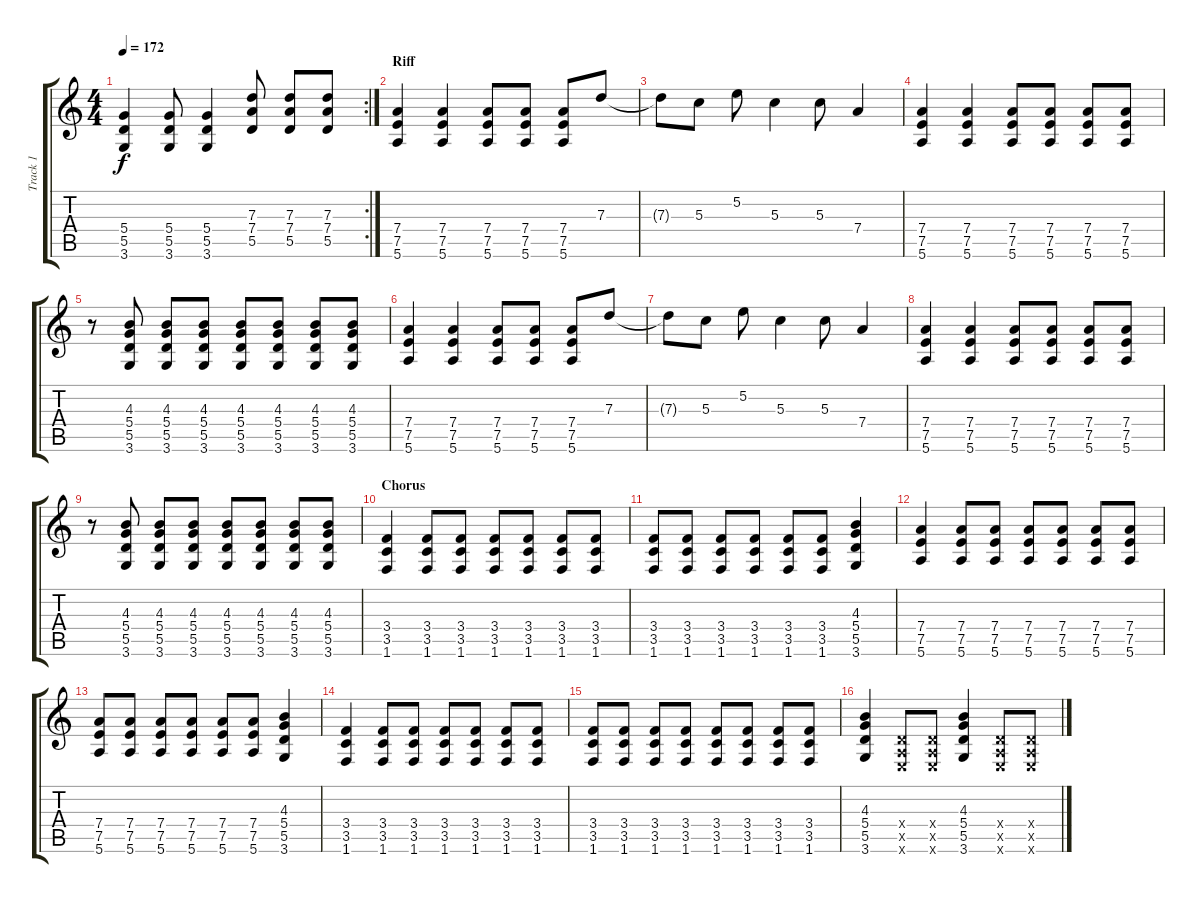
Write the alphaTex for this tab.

\track ("Track 1" "Track 1") {instrument overdrivenguitar}
\staff {score tabs}
\tuning (E4 B3 G3 D3 A2 E2) {hide}
\rc 2
\ts (4 4)
\tempo 172
\clef g2
\ks c
(5.4 5.5 3.6).4{dy f} (5.4 5.5 3.6).8 (5.4 5.5 3.6).4 (7.3 7.4 5.5).8 (7.3 7.4 5.5).8 (7.3 7.4 5.5).8 |
\section ("" "Riff")
(7.4 7.5 5.6).4 (7.4 7.5 5.6).4 (7.4 7.5 5.6).8 (7.4 7.5 5.6).8 (7.4 7.5 5.6).8 7.3.8 |
7.3{t}.8 5.3.8 5.2.8 5.3.4 5.3.8 7.4.4 |
(7.4 7.5 5.6).4 (7.4 7.5 5.6).4 (7.4 7.5 5.6).8 (7.4 7.5 5.6).8 (7.4 7.5 5.6).8 (7.4 7.5 5.6).8 |
r.8 (4.3 5.4 5.5 3.6).8 (4.3 5.4 5.5 3.6).8 (4.3 5.4 5.5 3.6).8 (4.3 5.4 5.5 3.6).8 (4.3 5.4 5.5 3.6).8 (4.3 5.4 5.5 3.6).8 (4.3 5.4 5.5 3.6).8 |
(7.4 7.5 5.6).4 (7.4 7.5 5.6).4 (7.4 7.5 5.6).8 (7.4 7.5 5.6).8 (7.4 7.5 5.6).8 7.3.8 |
7.3{t}.8 5.3.8 5.2.8 5.3.4 5.3.8 7.4.4 |
(7.4 7.5 5.6).4 (7.4 7.5 5.6).4 (7.4 7.5 5.6).8 (7.4 7.5 5.6).8 (7.4 7.5 5.6).8 (7.4 7.5 5.6).8 |
r.8 (4.3 5.4 5.5 3.6).8 (4.3 5.4 5.5 3.6).8 (4.3 5.4 5.5 3.6).8 (4.3 5.4 5.5 3.6).8 (4.3 5.4 5.5 3.6).8 (4.3 5.4 5.5 3.6).8 (4.3 5.4 5.5 3.6).8 |
\section ("" "Chorus")
(3.4 3.5 1.6).4 (3.4 3.5 1.6).8 (3.4 3.5 1.6).8 (3.4 3.5 1.6).8 (3.4 3.5 1.6).8 (3.4 3.5 1.6).8 (3.4 3.5 1.6).8 |
(3.4 3.5 1.6).8 (3.4 3.5 1.6).8 (3.4 3.5 1.6).8 (3.4 3.5 1.6).8 (3.4 3.5 1.6).8 (3.4 3.5 1.6).8 (4.3 5.4 5.5 3.6).4 |
(7.4 7.5 5.6).4 (7.4 7.5 5.6).8 (7.4 7.5 5.6).8 (7.4 7.5 5.6).8 (7.4 7.5 5.6).8 (7.4 7.5 5.6).8 (7.4 7.5 5.6).8 |
(7.4 7.5 5.6).8 (7.4 7.5 5.6).8 (7.4 7.5 5.6).8 (7.4 7.5 5.6).8 (7.4 7.5 5.6).8 (7.4 7.5 5.6).8 (4.3 5.4 5.5 3.6).4 |
(3.4 3.5 1.6).4 (3.4 3.5 1.6).8 (3.4 3.5 1.6).8 (3.4 3.5 1.6).8 (3.4 3.5 1.6).8 (3.4 3.5 1.6).8 (3.4 3.5 1.6).8 |
(3.4 3.5 1.6).8 (3.4 3.5 1.6).8 (3.4 3.5 1.6).8 (3.4 3.5 1.6).8 (3.4 3.5 1.6).8 (3.4 3.5 1.6).8 (3.4 3.5 1.6).8 (3.4 3.5 1.6).8 |
(4.3 5.4 5.5 3.6).4 (0.4{x} 0.5{x} 0.6{x}).8 (0.4{x} 0.5{x} 0.6{x}).8 (4.3 5.4 5.5 3.6).4 (0.4{x} 0.5{x} 0.6{x}).8 (0.4{x} 0.5{x} 0.6{x}).8
